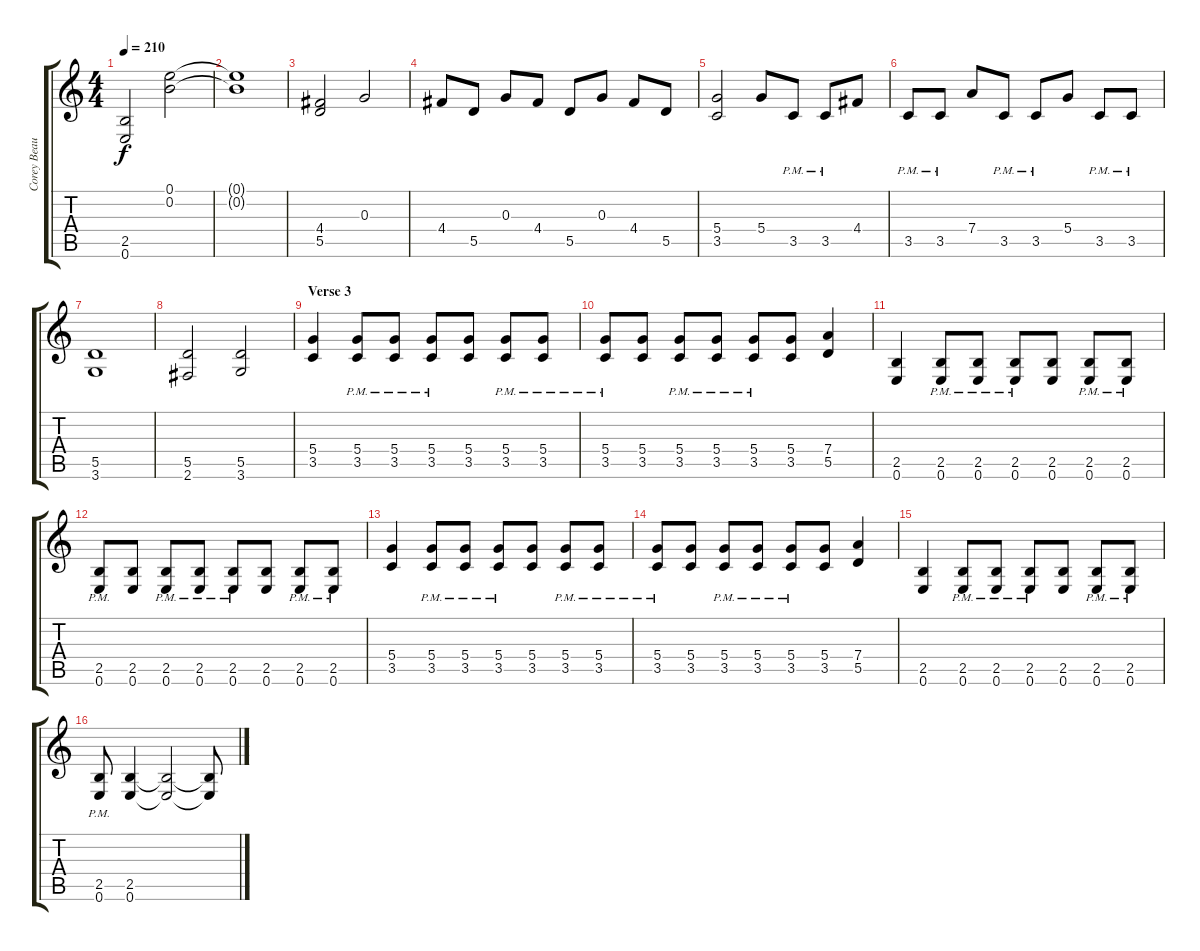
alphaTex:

\track ("Corey Beaulieu" "Corey Beau") {instrument distortionguitar}
\staff {score tabs}
\tuning (E4 B3 G3 D3 A2 E2) {hide}
\ts (4 4)
\tempo 210
\clef g2
\ks c
(2.5 0.6).2{dy f} (0.1 0.2).2 |
(0.1{t} 0.2{t}).1 |
(4.4 5.5).2 0.3.2 |
4.4.8 5.5.8 0.3.8 4.4.8 5.5.8 0.3.8 4.4.8 5.5.8 |
(5.4 3.5).2 5.4.8 3.5{pm}.8 3.5{pm}.8 4.4.8 |
3.5{pm}.8 3.5{pm}.8 7.4.8 3.5{pm}.8 3.5{pm}.8 5.4.8 3.5{pm}.8 3.5{pm}.8 |
(5.5 3.6).1 |
(5.5 2.6).2 (5.5 3.6).2 |
\section ("" "Verse 3")
(5.4 3.5).4 (5.4{pm} 3.5{pm}).8 (5.4{pm} 3.5{pm}).8 (5.4{pm} 3.5{pm}).8 (5.4 3.5).8 (5.4{pm} 3.5{pm}).8 (5.4{pm} 3.5{pm}).8 |
(5.4{pm} 3.5{pm}).8 (5.4 3.5).8 (5.4{pm} 3.5{pm}).8 (5.4{pm} 3.5{pm}).8 (5.4{pm} 3.5{pm}).8 (5.4 3.5).8 (7.4 5.5).4 |
(2.5 0.6).4 (2.5{pm} 0.6{pm}).8 (2.5{pm} 0.6{pm}).8 (2.5{pm} 0.6{pm}).8 (2.5 0.6).8 (2.5{pm} 0.6{pm}).8 (2.5{pm} 0.6{pm}).8 |
(2.5{pm} 0.6{pm}).8 (2.5 0.6).8 (2.5{pm} 0.6{pm}).8 (2.5{pm} 0.6{pm}).8 (2.5{pm} 0.6{pm}).8 (2.5 0.6).8 (2.5{pm} 0.6{pm}).8 (2.5{pm} 0.6{pm}).8 |
(5.4 3.5).4 (5.4{pm} 3.5{pm}).8 (5.4{pm} 3.5{pm}).8 (5.4{pm} 3.5{pm}).8 (5.4 3.5).8 (5.4{pm} 3.5{pm}).8 (5.4{pm} 3.5{pm}).8 |
(5.4{pm} 3.5{pm}).8 (5.4 3.5).8 (5.4{pm} 3.5{pm}).8 (5.4{pm} 3.5{pm}).8 (5.4{pm} 3.5{pm}).8 (5.4 3.5).8 (7.4 5.5).4 |
(2.5 0.6).4 (2.5{pm} 0.6{pm}).8 (2.5{pm} 0.6{pm}).8 (2.5{pm} 0.6{pm}).8 (2.5 0.6).8 (2.5{pm} 0.6{pm}).8 (2.5{pm} 0.6{pm}).8 |
(2.5{pm} 0.6{pm}).8 (2.5 0.6).4 (2.5{t} 0.6{t}).2 (2.5{t} 0.6{t}).8
